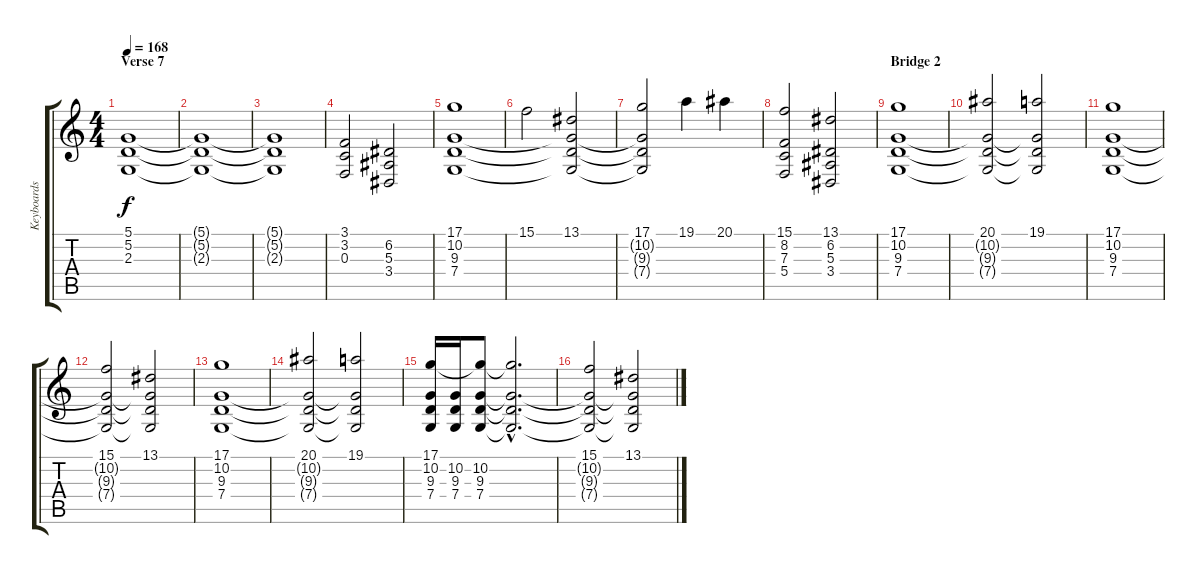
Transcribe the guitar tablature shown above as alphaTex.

\track ("Keyboards" "Keyboards") {instrument stringensemble1}
\staff {score tabs}
\tuning (D4 A3 F3 C3 G2 D2) {hide}
\ts (4 4)
\section ("" "Verse 7")
\tempo 168
\clef g2
\ks c
(5.1 5.2 2.3).1{dy f} |
(5.1{t} 5.2{t} 2.3{t}).1 |
(5.1{t} 5.2{t} 2.3{t}).1 |
(3.1 3.2 0.3).2 (6.2 5.3 3.4).2 |
(17.1 10.2 9.3 7.4).1 |
15.1.2 (13.1 10.2{t} 9.3{t} 7.4{t}).2 |
(17.1 10.2{t} 9.3{t} 7.4{t}).2 19.1.4 20.1.4 |
(15.1 8.2 7.3 5.4).2 (13.1 6.2 5.3 3.4).2 |
\section ("" "Bridge 2")
(17.1 10.2 9.3 7.4).1 |
(20.1 10.2{t} 9.3{t} 7.4{t}).2 (19.1 10.2{t} 9.3{t} 7.4{t}).2 |
(17.1 10.2 9.3 7.4).1 |
(15.1 10.2{t} 9.3{t} 7.4{t}).2 (13.1 10.2{t} 9.3{t} 7.4{t}).2 |
(17.1 10.2 9.3 7.4).1 |
(20.1 10.2{t} 9.3{t} 7.4{t}).2 (19.1 10.2{t} 9.3{t} 7.4{t}).2 |
(17.1 10.2 9.3 7.4).16 (10.2 9.3 7.4).16 (17.1{t} 10.2 9.3 7.4).8 (17.1{hac t} 10.2{hac t} 9.3{hac t} 7.4{hac t}).2{d} |
(15.1 10.2{t} 9.3{t} 7.4{t}).2 (13.1 10.2{t} 9.3{t} 7.4{t}).2
